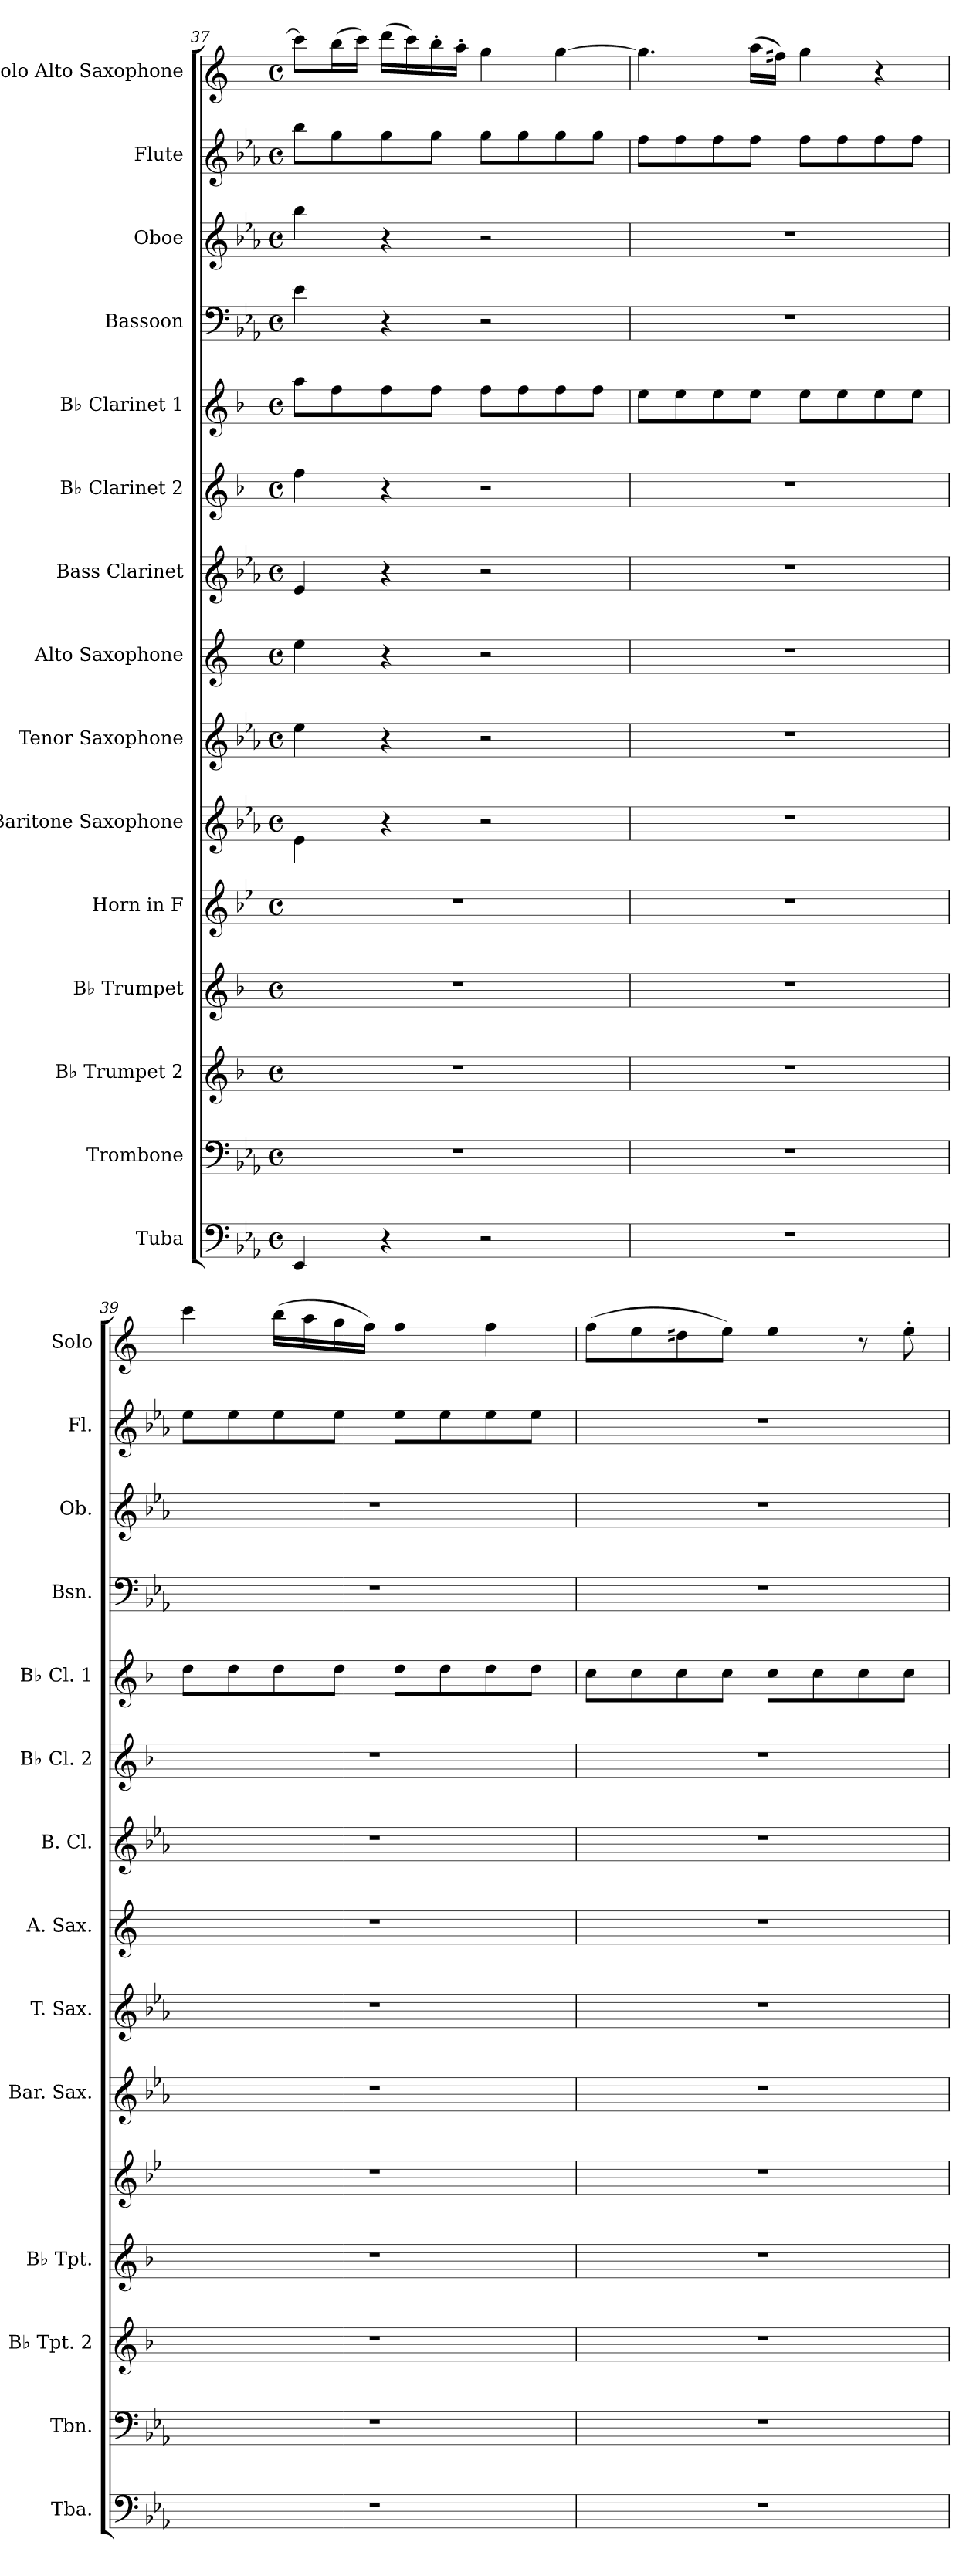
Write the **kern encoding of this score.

**kern	**kern	**kern	**kern	**kern	**kern	**kern	**kern	**kern	**kern	**kern	**kern	**kern	**kern	**kern
*part15	*part14	*part13	*part12	*part11	*part10	*part9	*part8	*part7	*part6	*part5	*part4	*part3	*part2	*part1
*staff15	*staff14	*staff13	*staff12	*staff11	*staff10	*staff9	*staff8	*staff7	*staff6	*staff5	*staff4	*staff3	*staff2	*staff1
*I"Tuba	*I"Trombone	*I"B♭ Trumpet 2	*I"B♭ Trumpet	*I"Horn in F	*I"Baritone Saxophone	*I"Tenor Saxophone	*I"Alto Saxophone	*I"Bass Clarinet	*I"B♭ Clarinet 2	*I"B♭ Clarinet 1	*I"Bassoon	*I"Oboe	*I"Flute	*I"Solo Alto Saxophone
*I'Tba.	*I'Tbn.	*I'B♭ Tpt. 2	*I'B♭ Tpt.	*	*I'Bar. Sax.	*I'T. Sax.	*I'A. Sax.	*I'B. Cl.	*I'B♭ Cl. 2	*I'B♭ Cl. 1	*I'Bsn.	*I'Ob.	*I'Fl.	*I'Solo
!!LO:PB:g=z
*clefF4	*clefF4	*clefG2	*clefG2	*clefG2	*clefG2	*clefG2	*clefG2	*clefG2	*clefG2	*clefG2	*clefF4	*clefG2	*clefG2	*clefG2
*	*	*ITrd1c2	*ITrd1c2	*ITrd4c7	*ITrd12c21	*ITrd8c14	*ITrd5c9	*ITrd8c14	*ITrd1c2	*ITrd1c2	*	*	*	*ITrd5c9
*k[b-e-a-]	*k[b-e-a-]	*k[b-e-a-]	*k[b-e-a-]	*k[b-e-a-]	*k[b-e-a-]	*k[b-e-a-]	*k[b-e-a-]	*k[b-e-a-]	*k[b-e-a-]	*k[b-e-a-]	*k[b-e-a-]	*k[b-e-a-]	*k[b-e-a-]	*k[b-e-a-]
*M4/4	*M4/4	*M4/4	*M4/4	*M4/4	*M4/4	*M4/4	*M4/4	*M4/4	*M4/4	*M4/4	*M4/4	*M4/4	*M4/4	*M4/4
*met(c)	*met(c)	*met(c)	*met(c)	*met(c)	*met(c)	*met(c)	*met(c)	*met(c)	*met(c)	*met(c)	*met(c)	*met(c)	*met(c)	*met(c)
=37	=37	=37	=37	=37	=37	=37	=37	=37	=37	=37	=37	=37	=37	=37
4EE-/	1r	1r	1r	1r	4E-\	4e-\	4g\	4E-/	4ee-\	8gg\L	4e-\	4bb-\	8bb-\L	8ee-\L]
.	.	.	.	.	.	.	.	.	.	8ee-\	.	.	8gg\	(>16dd\L
.	.	.	.	.	.	.	.	.	.	.	.	.	.	16ee-\JJ)
4r	.	.	.	.	4r	4r	4r	4r	4r	8ee-\	4r	4r	8gg\	(>16ff\LL
.	.	.	.	.	.	.	.	.	.	.	.	.	.	16ee-\)
.	.	.	.	.	.	.	.	.	.	8ee-\J	.	.	8gg\J	16dd'\
.	.	.	.	.	.	.	.	.	.	.	.	.	.	16cc'\JJ
2r	.	.	.	.	2r	2r	2r	2r	2r	8ee-\L	2r	2r	8gg\L	4b-\
.	.	.	.	.	.	.	.	.	.	8ee-\	.	.	8gg\	.
.	.	.	.	.	.	.	.	.	.	8ee-\	.	.	8gg\	[4b-\
.	.	.	.	.	.	.	.	.	.	8ee-\J	.	.	8gg\J	.
=38	=38	=38	=38	=38	=38	=38	=38	=38	=38	=38	=38	=38	=38	=38
1r	1r	1r	1r	1r	1r	1r	1r	1r	1r	8dd\L	1r	1r	8ff\L	4.b-\]
.	.	.	.	.	.	.	.	.	.	8dd\	.	.	8ff\	.
.	.	.	.	.	.	.	.	.	.	8dd\	.	.	8ff\	.
.	.	.	.	.	.	.	.	.	.	8dd\J	.	.	8ff\J	(>16cc\LL
.	.	.	.	.	.	.	.	.	.	.	.	.	.	16an\JJ)
.	.	.	.	.	.	.	.	.	.	8dd\L	.	.	8ff\L	4b-\
.	.	.	.	.	.	.	.	.	.	8dd\	.	.	8ff\	.
.	.	.	.	.	.	.	.	.	.	8dd\	.	.	8ff\	4r
.	.	.	.	.	.	.	.	.	.	8dd\J	.	.	8ff\J	.
=39	=39	=39	=39	=39	=39	=39	=39	=39	=39	=39	=39	=39	=39	=39
1r	1r	1r	1r	1r	1r	1r	1r	1r	1r	8cc\L	1r	1r	8ee-\L	4ee-\
.	.	.	.	.	.	.	.	.	.	8cc\	.	.	8ee-\	.
.	.	.	.	.	.	.	.	.	.	8cc\	.	.	8ee-\	(>16dd\LL
.	.	.	.	.	.	.	.	.	.	.	.	.	.	16cc\
.	.	.	.	.	.	.	.	.	.	8cc\J	.	.	8ee-\J	16b-\
.	.	.	.	.	.	.	.	.	.	.	.	.	.	16a-\JJ)
.	.	.	.	.	.	.	.	.	.	8cc\L	.	.	8ee-\L	4a-\
.	.	.	.	.	.	.	.	.	.	8cc\	.	.	8ee-\	.
.	.	.	.	.	.	.	.	.	.	8cc\	.	.	8ee-\	4a-\
.	.	.	.	.	.	.	.	.	.	8cc\J	.	.	8ee-\J	.
=40	=40	=40	=40	=40	=40	=40	=40	=40	=40	=40	=40	=40	=40	=40
1r	1r	1r	1r	1r	1r	1r	1r	1r	1r	8b-\L	1r	1r	1r	(>8a-\L
.	.	.	.	.	.	.	.	.	.	8b-\	.	.	.	8g\
.	.	.	.	.	.	.	.	.	.	8b-\	.	.	.	8f#X\
.	.	.	.	.	.	.	.	.	.	8b-\J	.	.	.	8g\J)
.	.	.	.	.	.	.	.	.	.	8b-\L	.	.	.	4g\
.	.	.	.	.	.	.	.	.	.	8b-\	.	.	.	.
.	.	.	.	.	.	.	.	.	.	8b-\	.	.	.	8r
.	.	.	.	.	.	.	.	.	.	8b-\J	.	.	.	8g'\
=	=	=	=	=	=	=	=	=	=	=	=	=	=	=
*-	*-	*-	*-	*-	*-	*-	*-	*-	*-	*-	*-	*-	*-	*-
